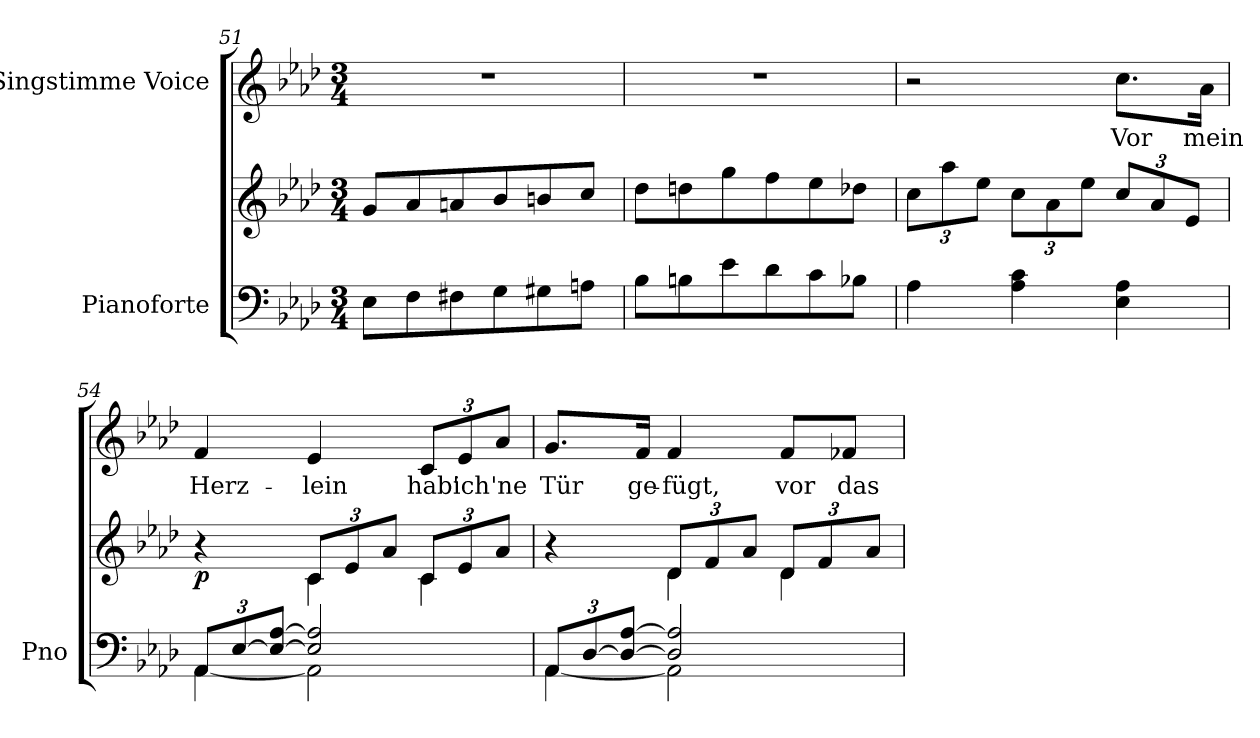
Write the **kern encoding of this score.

**kern	**kern	**dynam	**kern	**text
*part2	*part2	*part2	*part1	*part1
*staff3	*staff2	*staff2/3	*staff1	*staff1
*I"Pianoforte	*	*	*I"Singstimme Voice	*
*I'Pno	*	*	*	*
!!LO:PB:g=z
*clefF4	*clefG2	*	*clefG2	*
*k[b-e-a-d-]	*k[b-e-a-d-]	*	*k[b-e-a-d-]	*
*M3/4	*M3/4	*	*M3/4	*
=51	=51	=51	=51	=51
8E-\L	8g/L	.	2.r	.
8F\	8a-/	.	.	.
8F#X\	8an/	.	.	.
8G\	8b-/	.	.	.
8G#X\	8bn/	.	.	.
8An\J	8cc/J	.	.	.
=52	=52	=52	=52	=52
8B-\L	8dd-\L	.	2.r	.
8Bn\	8ddn\	.	.	.
8e-\	8gg\	.	.	.
8d-\	8ff\	.	.	.
8c\	8ee-\	.	.	.
8B-X\J	8dd-X\J	.	.	.
=53	=53	=53	=53	=53
4A-\	12cc\L	.	2r	.
.	12aa-\	.	.	.
.	12ee-\J	.	.	.
*	*Xbrackettup	*	*	*
4A-\ 4c\	12cc\L	.	.	.
.	12a-\	.	.	.
.	12ee-\J	.	.	.
!	!	!	!	!LO:LY:b
4E-\ 4A-\	12cc/L	.	8.cc\L	Vor
.	12a-/	.	.	.
.	12e-/J	.	.	.
!	!	!	!	!LO:LY:b
.	.	.	16a-\Jk	mein
=54	=54	=54	=54	=54
*Xbrackettup	*	*	*	*
*^	*^	*	*	*
!	!	!	!	!LO:DY:b	!	!LO:LY:b
12AA-/L	[4AA-\	4r	4ryy	p	4f/	Herz-
[<12E-/	.	.	.	.	.	.
12E-/_ [12A-/J	.	.	.	.	.	.
*	*	*brackettup	*	*	*	*
!	!	!	!	!	!	!LO:LY:b
2E-/] 2A-/]	2AA-\]	12c/L	4c\	.	4e-/	-lein
.	.	12e-/	.	.	.	.
.	.	12a-/J	.	.	.	.
*	*	*Xbrackettup	*	*	*	*
!	!	!	!	!	!	!LO:LY:b
.	.	12c/L	4c\	.	12c/L	hab'
!	!	!	!	!	!	!LO:LY:b
.	.	12e-/	.	.	12e-/	ich
!	!	!	!	!	!	!LO:LY:b
.	.	12a-/J	.	.	12a-/J	'ne
=55	=55	=55	=55	=55	=55	=55
!	!	!	!	!	!	!LO:LY:b
12AA-/L	[4AA-\	4r	4ryy	.	8.g/L	Tür
[<12D-/	.	.	.	.	.	.
12D-/_ [12A-/J	.	.	.	.	.	.
!	!	!	!	!	!	!LO:LY:b
.	.	.	.	.	16f/Jk	ge-
*	*	*brackettup	*	*	*	*
!	!	!	!	!	!	!LO:LY:b
2D-/] 2A-/]	2AA-\]	12d-/L	4d-\	.	4f/	-fügt,
.	.	12f/	.	.	.	.
.	.	12a-/J	.	.	.	.
*	*	*Xbrackettup	*	*	*	*
!	!	!	!	!	!	!LO:LY:b
.	.	12d-/L	4d-\	.	8f/L	vor
.	.	12f/	.	.	.	.
!	!	!	!	!	!	!LO:LY:b
.	.	.	.	.	8f-X/J	das
.	.	12a-/J	.	.	.	.
*v	*v	*	*	*	*	*
*	*v	*v	*	*	*
=	=	=	=	=
*-	*-	*-	*-	*-
